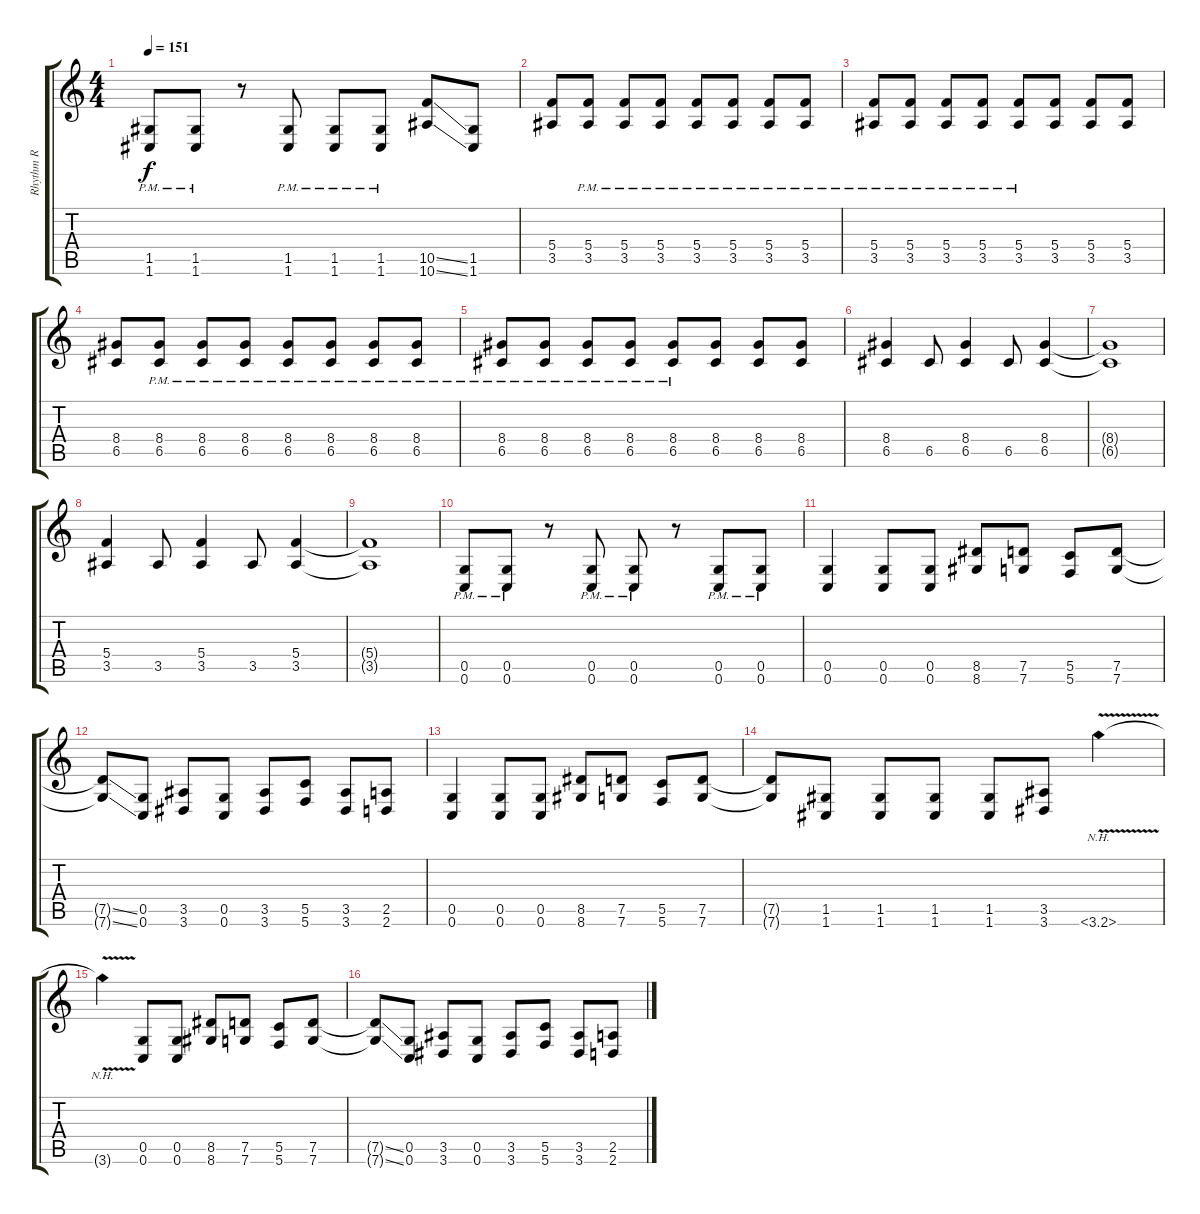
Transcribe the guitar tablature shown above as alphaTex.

\track ("Rhythm R" "Rhythm R") {instrument distortionguitar}
\staff {score tabs}
\tuning (D4 A3 F3 C3 G2 C2) {hide}
\ts (4 4)
\tempo 151
\clef g2
\ks c
(1.5{pm} 1.6{pm}).8{dy f} (1.5{pm} 1.6{pm}).8 r.8 (1.5{pm} 1.6{pm}).8 (1.5{pm} 1.6{pm}).8 (1.5{pm} 1.6{pm}).8 (10.5{ss} 10.6{ss}).8 (1.5 1.6).8 |
(5.4 3.5).8 (5.4{pm} 3.5{pm}).8 (5.4{pm} 3.5{pm}).8 (5.4{pm} 3.5{pm}).8 (5.4{pm} 3.5{pm}).8 (5.4{pm} 3.5{pm}).8 (5.4{pm} 3.5{pm}).8 (5.4{pm} 3.5{pm}).8 |
(5.4{pm} 3.5{pm}).8 (5.4{pm} 3.5{pm}).8 (5.4{pm} 3.5{pm}).8 (5.4{pm} 3.5{pm}).8 (5.4{pm} 3.5{pm}).8 (5.4 3.5).8 (5.4 3.5).8 (5.4 3.5).8 |
(8.4 6.5).8 (8.4{pm} 6.5{pm}).8 (8.4{pm} 6.5{pm}).8 (8.4{pm} 6.5{pm}).8 (8.4{pm} 6.5{pm}).8 (8.4{pm} 6.5{pm}).8 (8.4{pm} 6.5{pm}).8 (8.4{pm} 6.5{pm}).8 |
(8.4{pm} 6.5{pm}).8 (8.4{pm} 6.5{pm}).8 (8.4{pm} 6.5{pm}).8 (8.4{pm} 6.5{pm}).8 (8.4{pm} 6.5{pm}).8 (8.4 6.5).8 (8.4 6.5).8 (8.4 6.5).8 |
(8.4 6.5).4 6.5.8 (8.4 6.5).4 6.5.8 (8.4 6.5).4 |
(8.4{t} 6.5{t}).1 |
(5.4 3.5).4 3.5.8 (5.4 3.5).4 3.5.8 (5.4 3.5).4 |
(5.4{t} 3.5{t}).1 |
(0.5{pm} 0.6{pm}).8 (0.5{pm} 0.6{pm}).8 r.8 (0.5{pm} 0.6{pm}).8 (0.5{pm} 0.6{pm}).8 r.8 (0.5{pm} 0.6{pm}).8 (0.5{pm} 0.6{pm}).8 |
(0.5 0.6).4 (0.5 0.6).8 (0.5 0.6).8 (8.5 8.6).8 (7.5 7.6).8 (5.5 5.6).8 (7.5 7.6).8 |
(7.5{ss t} 7.6{ss t}).8 (0.5 0.6).8 (3.5 3.6).8 (0.5 0.6).8 (3.5 3.6).8 (5.5 5.6).8 (3.5 3.6).8 (2.5 2.6).8 |
(0.5 0.6).4 (0.5 0.6).8 (0.5 0.6).8 (8.5 8.6).8 (7.5 7.6).8 (5.5 5.6).8 (7.5 7.6).8 |
(7.5{t} 7.6{t}).8 (1.5 1.6).8 (1.5 1.6).8 (1.5 1.6).8 (1.5 1.6).8 (3.5 3.6).8 3.6{nh v}.4 |
3.6{nh v t}.4 (0.5 0.6).8 (0.5 0.6).8 (8.5 8.6).8 (7.5 7.6).8 (5.5 5.6).8 (7.5 7.6).8 |
(7.5{ss t} 7.6{ss t}).8 (0.5 0.6).8 (3.5 3.6).8 (0.5 0.6).8 (3.5 3.6).8 (5.5 5.6).8 (3.5 3.6).8 (2.5 2.6).8
